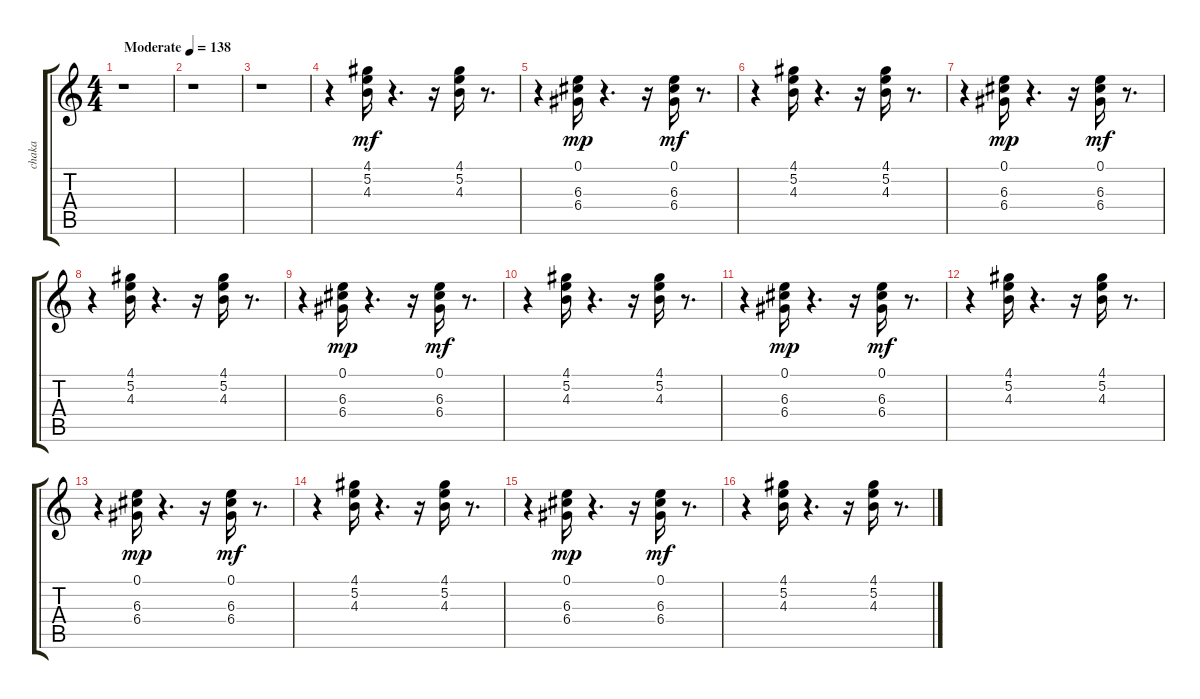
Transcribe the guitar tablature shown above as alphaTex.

\track ("chaka" "chaka") {instrument distortionguitar}
\staff {score tabs}
\tuning (E4 B3 G3 D3 A2 E2) {hide}
\ts (4 4)
\tempo (138 "Moderate")
\clef g2
\ks c
r.1{dy mf instrument distortionguitar} |
r.1 |
r.1 |
r.4 (4.1 5.2 4.3).16 r.4{d} r.16 (4.1 5.2 4.3).16 r.8{d} |
r.4 (0.1 6.3 6.4).16{dy mp} r.4{d} r.16 (0.1 6.3 6.4).16{dy mf} r.8{d} |
r.4 (4.1 5.2 4.3).16 r.4{d} r.16 (4.1 5.2 4.3).16 r.8{d} |
r.4 (0.1 6.3 6.4).16{dy mp} r.4{d} r.16 (0.1 6.3 6.4).16{dy mf} r.8{d} |
r.4 (4.1 5.2 4.3).16 r.4{d} r.16 (4.1 5.2 4.3).16 r.8{d} |
r.4 (0.1 6.3 6.4).16{dy mp} r.4{d} r.16 (0.1 6.3 6.4).16{dy mf} r.8{d} |
r.4 (4.1 5.2 4.3).16 r.4{d} r.16 (4.1 5.2 4.3).16 r.8{d} |
r.4 (0.1 6.3 6.4).16{dy mp} r.4{d} r.16 (0.1 6.3 6.4).16{dy mf} r.8{d} |
r.4 (4.1 5.2 4.3).16 r.4{d} r.16 (4.1 5.2 4.3).16 r.8{d} |
r.4 (0.1 6.3 6.4).16{dy mp} r.4{d} r.16 (0.1 6.3 6.4).16{dy mf} r.8{d} |
r.4 (4.1 5.2 4.3).16 r.4{d} r.16 (4.1 5.2 4.3).16 r.8{d} |
r.4 (0.1 6.3 6.4).16{dy mp} r.4{d} r.16 (0.1 6.3 6.4).16{dy mf} r.8{d} |
r.4 (4.1 5.2 4.3).16 r.4{d} r.16 (4.1 5.2 4.3).16 r.8{d}
